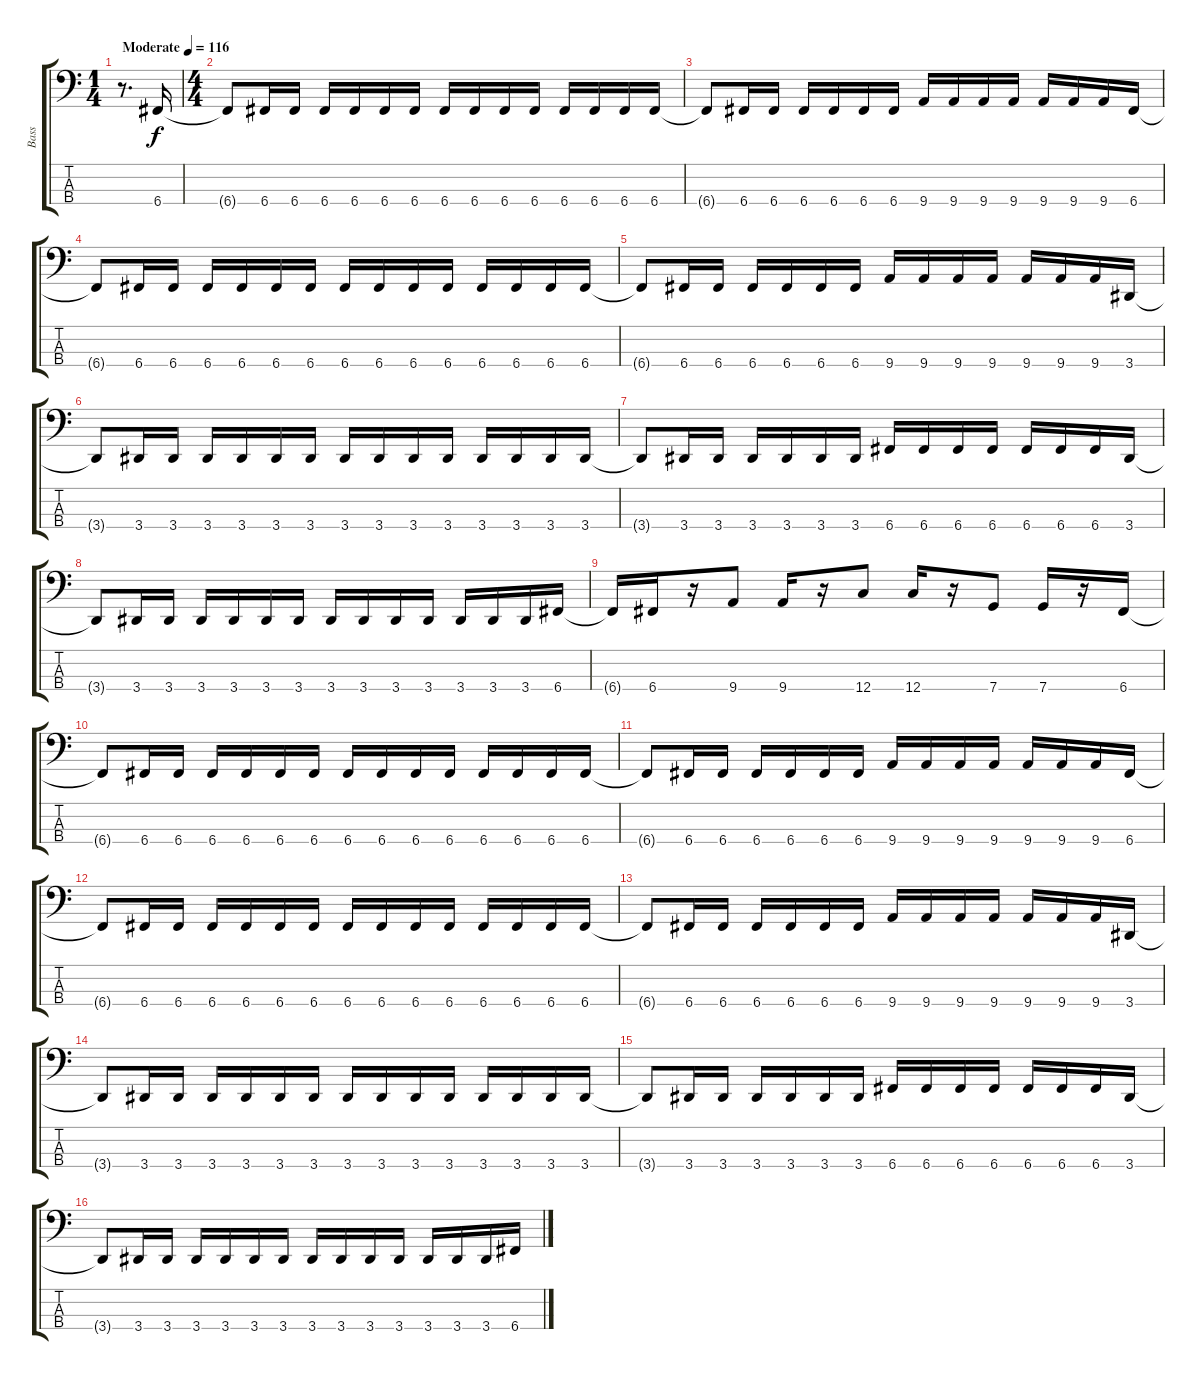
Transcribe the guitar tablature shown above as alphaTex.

\track ("Bass" "Bass") {instrument electricbasspick}
\staff {score tabs}
\tuning (F2 C2 G1 C1) {hide}
\ts (1 4)
\tempo (116 "Moderate")
\clef f4
\ks c
r.8{d dy f instrument electricbasspick} 6.4.16 |
\ts (4 4)
6.4{t}.8 6.4.16 6.4.16 6.4.16 6.4.16 6.4.16 6.4.16 6.4.16 6.4.16 6.4.16 6.4.16 6.4.16 6.4.16 6.4.16 6.4.16 |
6.4{t}.8 6.4.16 6.4.16 6.4.16 6.4.16 6.4.16 6.4.16 9.4.16 9.4.16 9.4.16 9.4.16 9.4.16 9.4.16 9.4.16 6.4.16 |
6.4{t}.8 6.4.16 6.4.16 6.4.16 6.4.16 6.4.16 6.4.16 6.4.16 6.4.16 6.4.16 6.4.16 6.4.16 6.4.16 6.4.16 6.4.16 |
6.4{t}.8 6.4.16 6.4.16 6.4.16 6.4.16 6.4.16 6.4.16 9.4.16 9.4.16 9.4.16 9.4.16 9.4.16 9.4.16 9.4.16 3.4.16 |
3.4{t}.8 3.4.16 3.4.16 3.4.16 3.4.16 3.4.16 3.4.16 3.4.16 3.4.16 3.4.16 3.4.16 3.4.16 3.4.16 3.4.16 3.4.16 |
3.4{t}.8 3.4.16 3.4.16 3.4.16 3.4.16 3.4.16 3.4.16 6.4.16 6.4.16 6.4.16 6.4.16 6.4.16 6.4.16 6.4.16 3.4.16 |
3.4{t}.8 3.4.16 3.4.16 3.4.16 3.4.16 3.4.16 3.4.16 3.4.16 3.4.16 3.4.16 3.4.16 3.4.16 3.4.16 3.4.16 6.4.16 |
6.4{t}.16 6.4.16 r.16 9.4.8 9.4.16 r.16 12.4.8 12.4.16 r.16 7.4.8 7.4.16 r.16 6.4.16 |
6.4{t}.8 6.4.16 6.4.16 6.4.16 6.4.16 6.4.16 6.4.16 6.4.16 6.4.16 6.4.16 6.4.16 6.4.16 6.4.16 6.4.16 6.4.16 |
6.4{t}.8 6.4.16 6.4.16 6.4.16 6.4.16 6.4.16 6.4.16 9.4.16 9.4.16 9.4.16 9.4.16 9.4.16 9.4.16 9.4.16 6.4.16 |
6.4{t}.8 6.4.16 6.4.16 6.4.16 6.4.16 6.4.16 6.4.16 6.4.16 6.4.16 6.4.16 6.4.16 6.4.16 6.4.16 6.4.16 6.4.16 |
6.4{t}.8 6.4.16 6.4.16 6.4.16 6.4.16 6.4.16 6.4.16 9.4.16 9.4.16 9.4.16 9.4.16 9.4.16 9.4.16 9.4.16 3.4.16 |
3.4{t}.8 3.4.16 3.4.16 3.4.16 3.4.16 3.4.16 3.4.16 3.4.16 3.4.16 3.4.16 3.4.16 3.4.16 3.4.16 3.4.16 3.4.16 |
3.4{t}.8 3.4.16 3.4.16 3.4.16 3.4.16 3.4.16 3.4.16 6.4.16 6.4.16 6.4.16 6.4.16 6.4.16 6.4.16 6.4.16 3.4.16 |
3.4{t}.8 3.4.16 3.4.16 3.4.16 3.4.16 3.4.16 3.4.16 3.4.16 3.4.16 3.4.16 3.4.16 3.4.16 3.4.16 3.4.16 6.4.16
